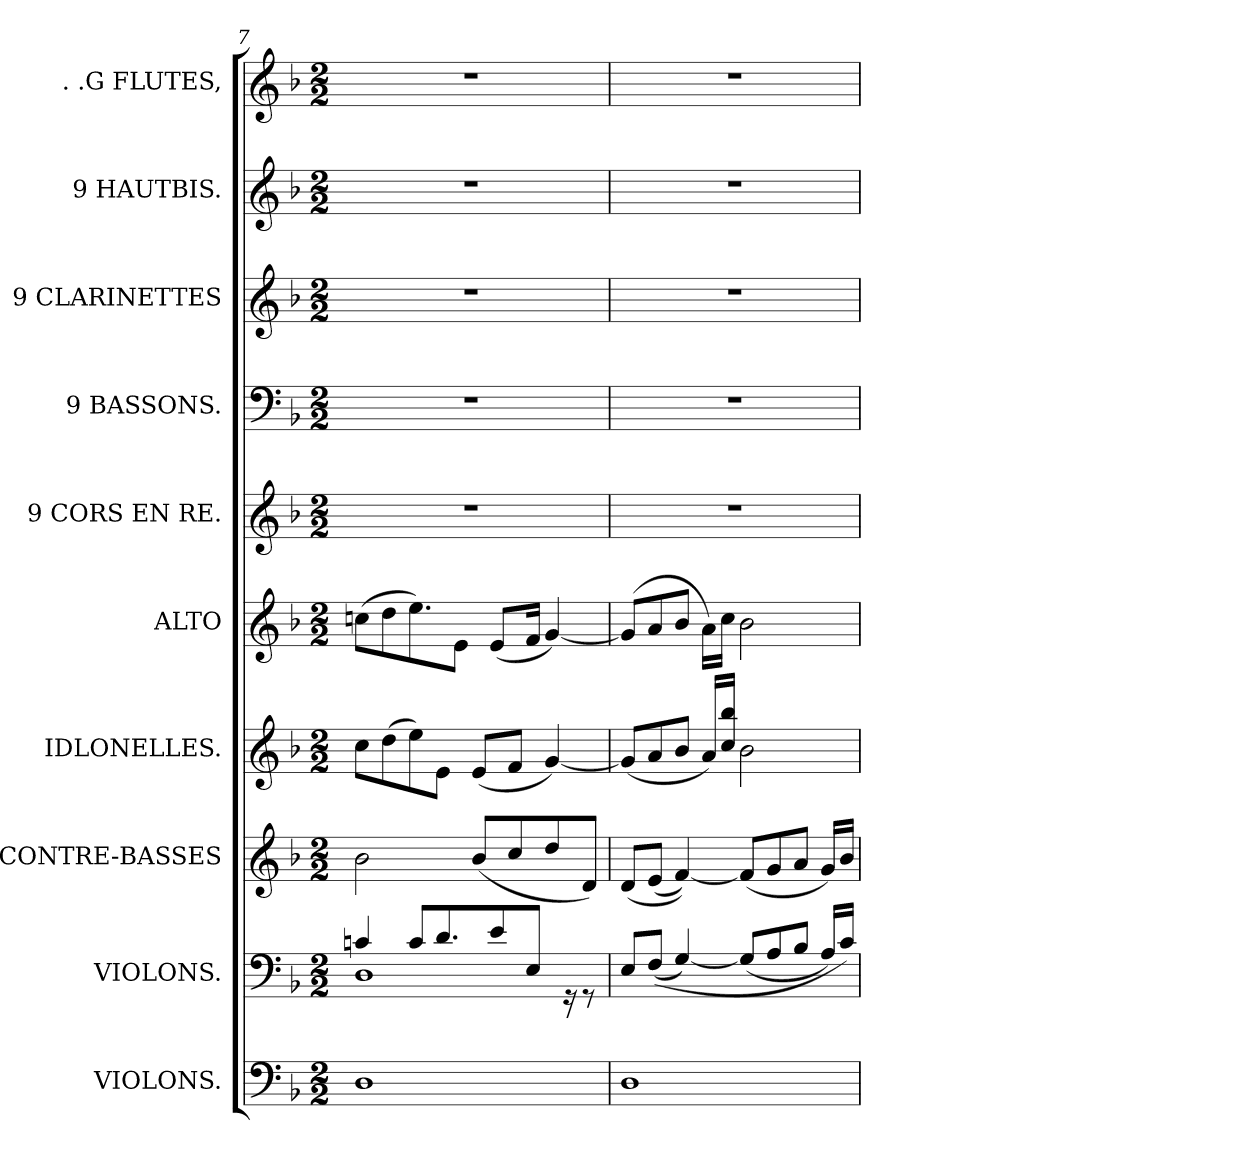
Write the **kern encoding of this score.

**kern	**kern	**kern	**kern	**kern	**kern	**kern	**kern	**kern	**kern
*part10	*part9	*part8	*part7	*part6	*part5	*part4	*part3	*part2	*part1
*staff10	*staff9	*staff8	*staff7	*staff6	*staff5	*staff4	*staff3	*staff2	*staff1
*I"VIOLONS.	*I"VIOLONS.	*I"CONTRE-BASSES	*I"IDLONELLES.	*I"ALTO	*I"9 CORS EN RE.	*I"9 BASSONS.	*I"9 CLARINETTES	*I"9 HAUTBIS.	*I". .G FLUTES,
*I'VIO.	*I'VIO.	*I'CONTRE-B.ES	*I'IDL.	*I'A.	*I'9 COR. EN RE.	*I'9 B.NS.	*I'9 CLA.	*I'9 HAU.	*I'. .G Fl.S,
*clefF4	*clefF4	*clefG2	*clefG2	*clefG2	*clefG2	*clefF4	*clefG2	*clefG2	*clefG2
*k[b-]	*k[b-]	*k[b-]	*k[b-]	*k[b-]	*k[b-]	*k[b-]	*k[b-]	*k[b-]	*k[b-]
*M2/2	*M2/2	*M2/2	*M2/2	*M2/2	*M2/2	*M2/2	*M2/2	*M2/2	*M2/2
=7	=7	=7	=7	=7	=7	=7	=7	=7	=7
*	*^	*	*	*	*	*	*	*	*
1D\	1D/	4cn/	2b-\	8cc\L	(8ccn\L	1r	1r	1r	1r	1r
.	.	.	.	(8dd\	8dd\	.	.	.	.	.
.	.	8c/L	.	8ee\)	8.ee\)	.	.	.	.	.
.	.	8.d/	.	8e\J	.	.	.	.	.	.
.	.	.	.	.	8e\J	.	.	.	.	.
.	.	.	(8b-/L	(8e/L	.	.	.	.	.	.
.	.	8e/	.	.	(8e/L	.	.	.	.	.
.	.	.	8cc/	8f/J	.	.	.	.	.	.
.	.	8E/J	.	.	16f/Jk	.	.	.	.	.
.	.	.	8dd/	[4g/)	[4g/)	.	.	.	.	.
.	.	16r	.	.	.	.	.	.	.	.
.	.	8r	8d/J)	.	.	.	.	.	.	.
*	*v	*v	*	*	*	*	*	*	*	*
=8	=8	=8	=8	=8	=8	=8	=8	=8	=8
1D\	8E/L	(8d/L	(8g/L]	(8g/L]	1r	1r	1r	1r	1r
.	((8F/J	(8e/J	8a/	8a/	.	.	.	.	.
.	[4G/)	[4f/))	8b-/J	8b-/J	.	.	.	.	.
.	.	.	16a/LL)	16a\LL)	.	.	.	.	.
.	.	.	16cc/ 16bb-/JJ	16cc\JJ	.	.	.	.	.
.	(8G/L]	(8f/L]	2b-\	2b-\	.	.	.	.	.
.	8A/	8g/	.	.	.	.	.	.	.
.	8B-/J	8a/J	.	.	.	.	.	.	.
.	16A/LL)	16g/LL)	.	.	.	.	.	.	.
.	16c/JJ)	16b-/JJ	.	.	.	.	.	.	.
=	=	=	=	=	=	=	=	=	=
*-	*-	*-	*-	*-	*-	*-	*-	*-	*-
